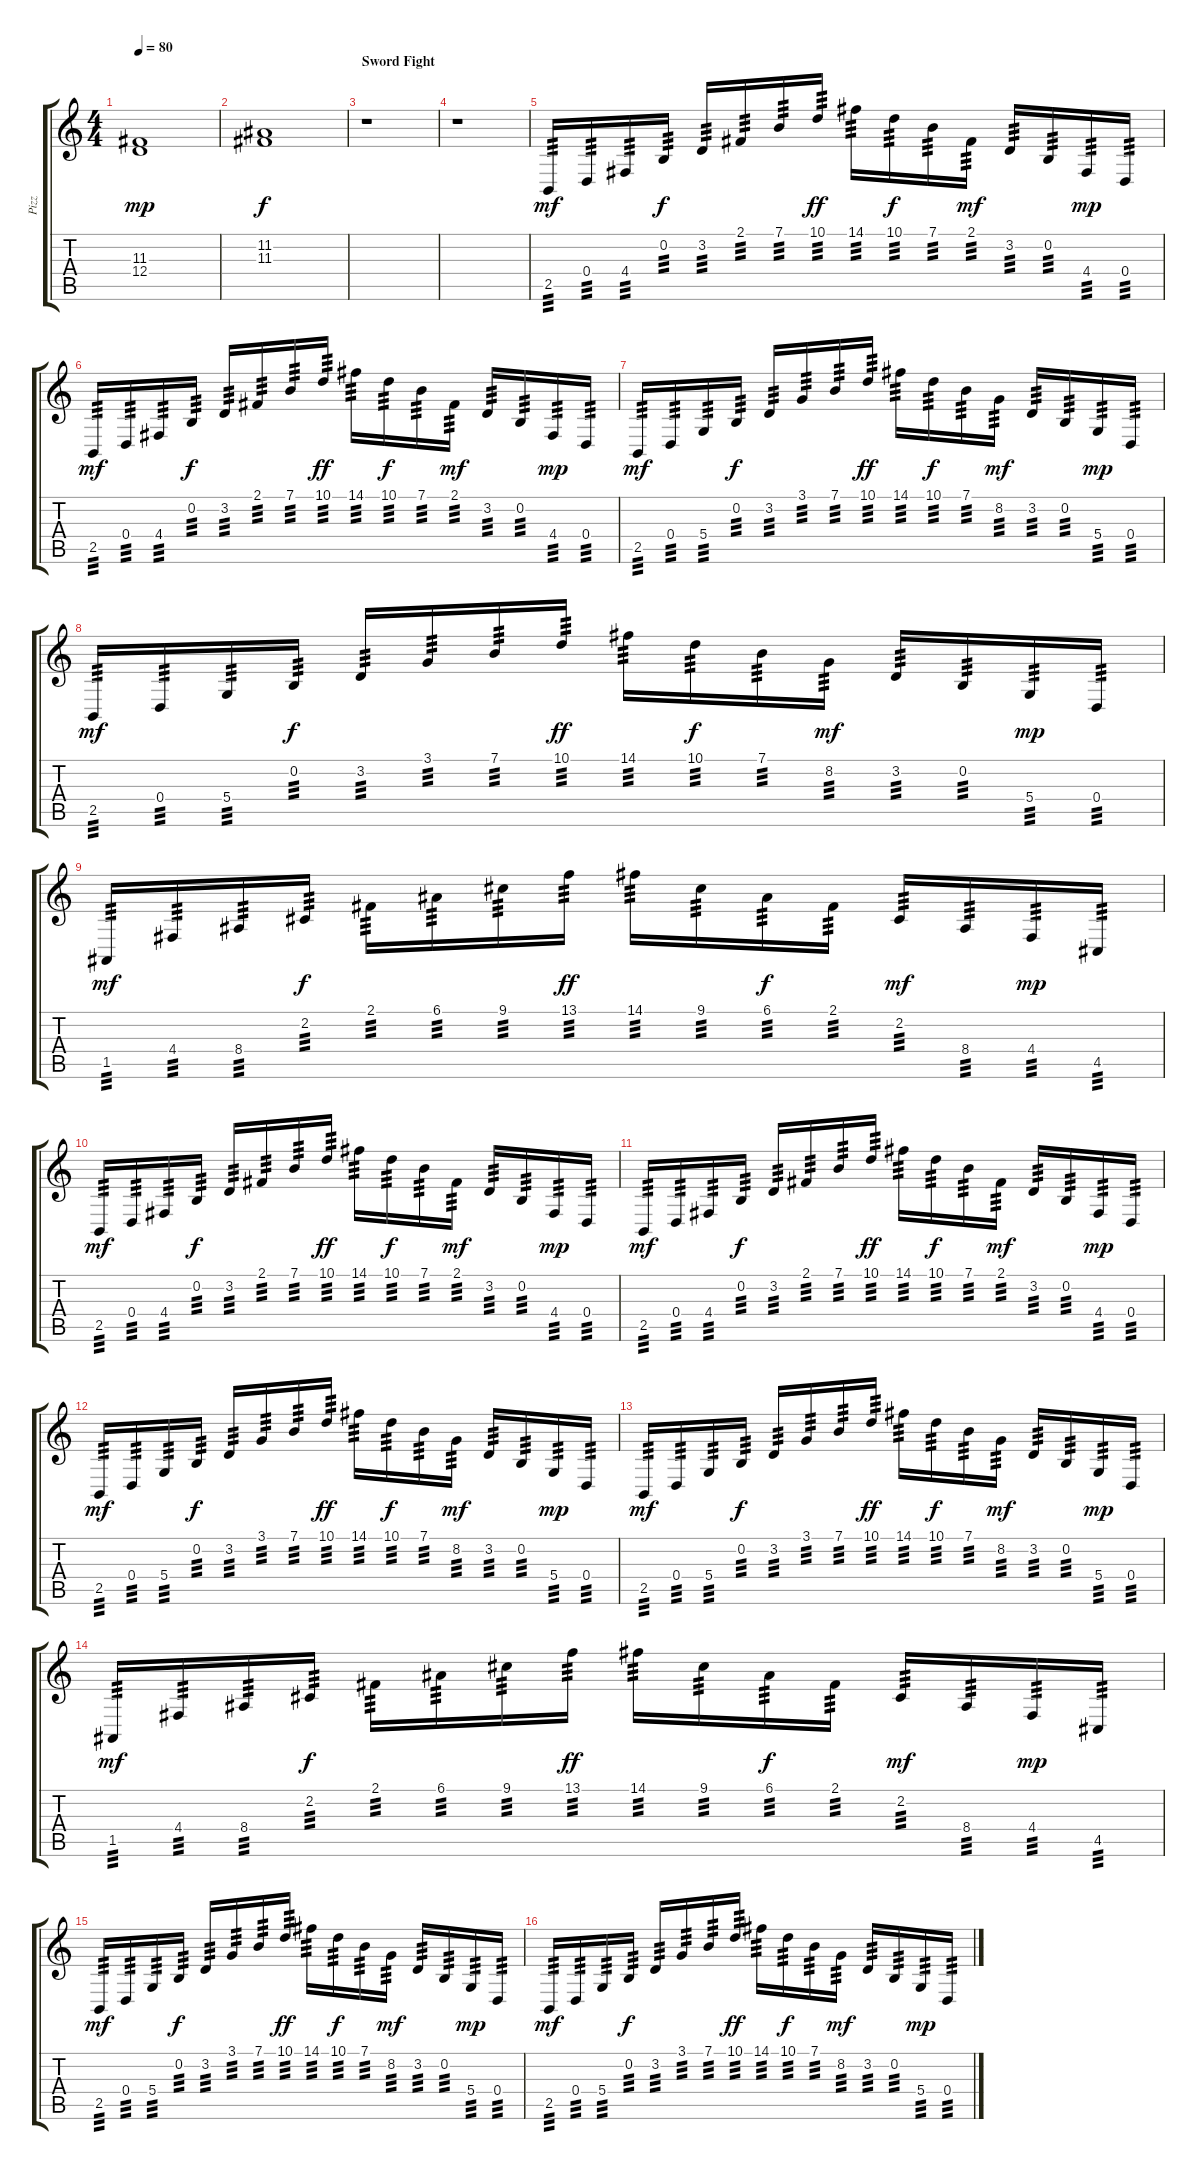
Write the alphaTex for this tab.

\track ("Pizz" "Pizz") {instrument pizzicatostrings}
\staff {score tabs}
\tuning (E4 B3 G3 D3 A2 E2) {hide}
\ts (4 4)
\tempo 80
\clef g2
\ks c
(11.3 12.4).1{dy mp} |
(11.2 11.3).1{dy f} |
\section ("" "Sword Fight")
r.1 |
r.1 |
2.5.16{tp 3 dy mf volume 16 instrument synthstrings1} 0.4.16{tp 3} 4.4.16{tp 3} 0.2.16{tp 3 dy f} 3.2.16{tp 3} 2.1.16{tp 3} 7.1.16{tp 3} 10.1.16{tp 3 dy ff} 14.1.16{tp 3} 10.1.16{tp 3 dy f} 7.1.16{tp 3} 2.1.16{tp 3 dy mf} 3.2.16{tp 3} 0.2.16{tp 3} 4.4.16{tp 3 dy mp} 0.4.16{tp 3} |
2.5.16{tp 3 dy mf volume 16 instrument synthstrings1} 0.4.16{tp 3} 4.4.16{tp 3} 0.2.16{tp 3 dy f} 3.2.16{tp 3} 2.1.16{tp 3} 7.1.16{tp 3} 10.1.16{tp 3 dy ff} 14.1.16{tp 3} 10.1.16{tp 3 dy f} 7.1.16{tp 3} 2.1.16{tp 3 dy mf} 3.2.16{tp 3} 0.2.16{tp 3} 4.4.16{tp 3 dy mp} 0.4.16{tp 3} |
2.5.16{tp 3 dy mf instrument synthstrings1} 0.4.16{tp 3} 5.4.16{tp 3} 0.2.16{tp 3 dy f} 3.2.16{tp 3} 3.1.16{tp 3} 7.1.16{tp 3} 10.1.16{tp 3 dy ff} 14.1.16{tp 3} 10.1.16{tp 3 dy f} 7.1.16{tp 3} 8.2.16{tp 3 dy mf} 3.2.16{tp 3} 0.2.16{tp 3} 5.4.16{tp 3 dy mp} 0.4.16{tp 3} |
2.5.16{tp 3 dy mf instrument synthstrings1} 0.4.16{tp 3} 5.4.16{tp 3} 0.2.16{tp 3 dy f} 3.2.16{tp 3} 3.1.16{tp 3} 7.1.16{tp 3} 10.1.16{tp 3 dy ff} 14.1.16{tp 3} 10.1.16{tp 3 dy f} 7.1.16{tp 3} 8.2.16{tp 3 dy mf} 3.2.16{tp 3} 0.2.16{tp 3} 5.4.16{tp 3 dy mp} 0.4.16{tp 3} |
1.5.16{tp 3 dy mf instrument synthstrings1} 4.4.16{tp 3} 8.4.16{tp 3} 2.2.16{tp 3 dy f} 2.1.16{tp 3} 6.1.16{tp 3} 9.1.16{tp 3} 13.1.16{tp 3 dy ff} 14.1.16{tp 3} 9.1.16{tp 3} 6.1.16{tp 3 dy f} 2.1.16{tp 3} 2.2.16{tp 3 dy mf} 8.4.16{tp 3} 4.4.16{tp 3 dy mp} 4.5.16{tp 3} |
2.5.16{tp 3 dy mf volume 16 instrument synthstrings1} 0.4.16{tp 3} 4.4.16{tp 3} 0.2.16{tp 3 dy f} 3.2.16{tp 3} 2.1.16{tp 3} 7.1.16{tp 3} 10.1.16{tp 3 dy ff} 14.1.16{tp 3} 10.1.16{tp 3 dy f} 7.1.16{tp 3} 2.1.16{tp 3 dy mf} 3.2.16{tp 3} 0.2.16{tp 3} 4.4.16{tp 3 dy mp} 0.4.16{tp 3} |
2.5.16{tp 3 dy mf volume 16 instrument synthstrings1} 0.4.16{tp 3} 4.4.16{tp 3} 0.2.16{tp 3 dy f} 3.2.16{tp 3} 2.1.16{tp 3} 7.1.16{tp 3} 10.1.16{tp 3 dy ff} 14.1.16{tp 3} 10.1.16{tp 3 dy f} 7.1.16{tp 3} 2.1.16{tp 3 dy mf} 3.2.16{tp 3} 0.2.16{tp 3} 4.4.16{tp 3 dy mp} 0.4.16{tp 3} |
2.5.16{tp 3 dy mf instrument synthstrings1} 0.4.16{tp 3} 5.4.16{tp 3} 0.2.16{tp 3 dy f} 3.2.16{tp 3} 3.1.16{tp 3} 7.1.16{tp 3} 10.1.16{tp 3 dy ff} 14.1.16{tp 3} 10.1.16{tp 3 dy f} 7.1.16{tp 3} 8.2.16{tp 3 dy mf} 3.2.16{tp 3} 0.2.16{tp 3} 5.4.16{tp 3 dy mp} 0.4.16{tp 3} |
2.5.16{tp 3 dy mf instrument synthstrings1} 0.4.16{tp 3} 5.4.16{tp 3} 0.2.16{tp 3 dy f} 3.2.16{tp 3} 3.1.16{tp 3} 7.1.16{tp 3} 10.1.16{tp 3 dy ff} 14.1.16{tp 3} 10.1.16{tp 3 dy f} 7.1.16{tp 3} 8.2.16{tp 3 dy mf} 3.2.16{tp 3} 0.2.16{tp 3} 5.4.16{tp 3 dy mp} 0.4.16{tp 3} |
1.5.16{tp 3 dy mf instrument synthstrings1} 4.4.16{tp 3} 8.4.16{tp 3} 2.2.16{tp 3 dy f} 2.1.16{tp 3} 6.1.16{tp 3} 9.1.16{tp 3} 13.1.16{tp 3 dy ff} 14.1.16{tp 3} 9.1.16{tp 3} 6.1.16{tp 3 dy f} 2.1.16{tp 3} 2.2.16{tp 3 dy mf} 8.4.16{tp 3} 4.4.16{tp 3 dy mp} 4.5.16{tp 3} |
2.5.16{tp 3 dy mf instrument synthstrings1} 0.4.16{tp 3} 5.4.16{tp 3} 0.2.16{tp 3 dy f} 3.2.16{tp 3} 3.1.16{tp 3} 7.1.16{tp 3} 10.1.16{tp 3 dy ff} 14.1.16{tp 3} 10.1.16{tp 3 dy f} 7.1.16{tp 3} 8.2.16{tp 3 dy mf} 3.2.16{tp 3} 0.2.16{tp 3} 5.4.16{tp 3 dy mp} 0.4.16{tp 3} |
2.5.16{tp 3 dy mf instrument synthstrings1} 0.4.16{tp 3} 5.4.16{tp 3} 0.2.16{tp 3 dy f} 3.2.16{tp 3} 3.1.16{tp 3} 7.1.16{tp 3} 10.1.16{tp 3 dy ff} 14.1.16{tp 3} 10.1.16{tp 3 dy f} 7.1.16{tp 3} 8.2.16{tp 3 dy mf} 3.2.16{tp 3} 0.2.16{tp 3} 5.4.16{tp 3 dy mp} 0.4.16{tp 3}
